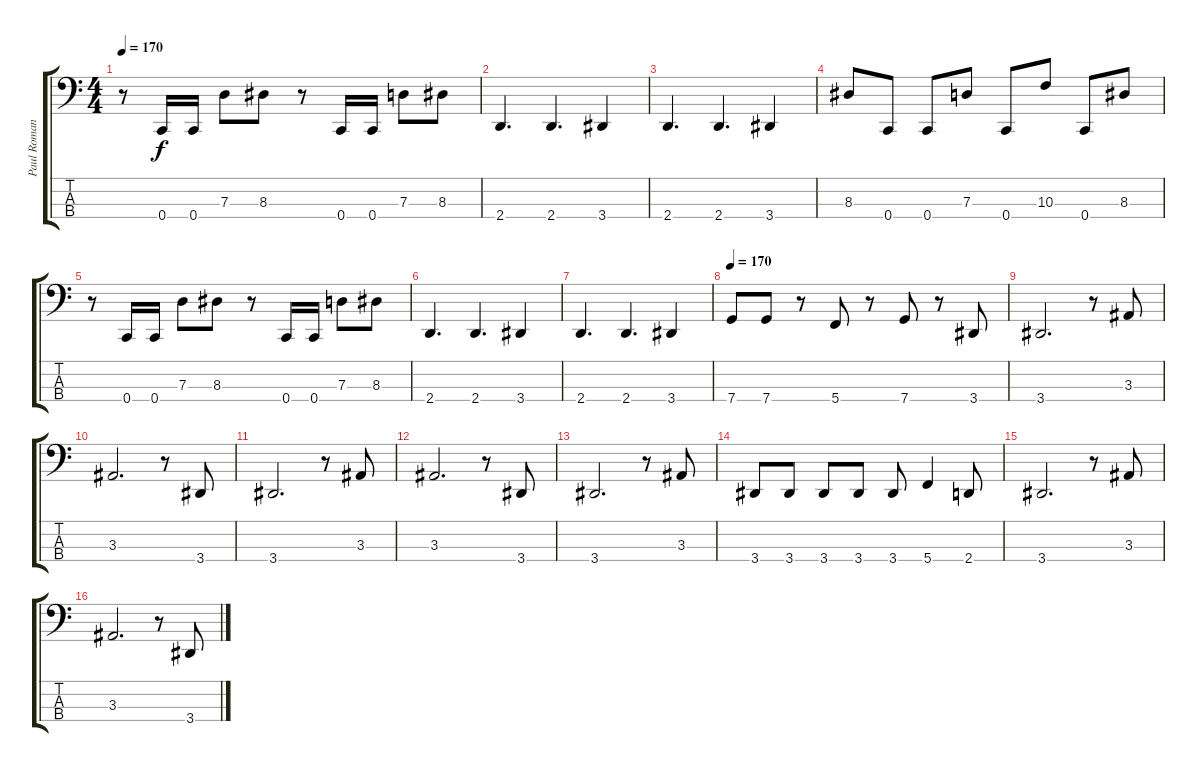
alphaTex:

\track ("Paul Romanko" "Paul Roman") {instrument electricbasspick}
\staff {score tabs}
\tuning (F2 C2 G1 C1) {hide}
\ts (4 4)
\tempo 170
\clef f4
\ks c
r.8{dy f} 0.4.16 0.4.16 7.3.8 8.3.8 r.8 0.4.16 0.4.16 7.3.8 8.3.8 |
2.4.4{d} 2.4.4{d} 3.4.4 |
2.4.4{d} 2.4.4{d} 3.4.4 |
8.3.8 0.4.8 0.4.8 7.3.8 0.4.8 10.3.8 0.4.8 8.3.8 |
r.8 0.4.16 0.4.16 7.3.8 8.3.8 r.8 0.4.16 0.4.16 7.3.8 8.3.8 |
2.4.4{d} 2.4.4{d} 3.4.4 |
2.4.4{d} 2.4.4{d} 3.4.4 |
\tempo 170
7.4.8 7.4.8 r.8 5.4.8 r.8 7.4.8 r.8 3.4.8 |
3.4.2{d} r.8 3.3.8 |
3.3.2{d} r.8 3.4.8 |
3.4.2{d} r.8 3.3.8 |
3.3.2{d} r.8 3.4.8 |
3.4.2{d} r.8 3.3.8 |
3.4.8 3.4.8 3.4.8 3.4.8 3.4.8 5.4.4 2.4.8 |
3.4.2{d} r.8 3.3.8 |
3.3.2{d} r.8 3.4.8
